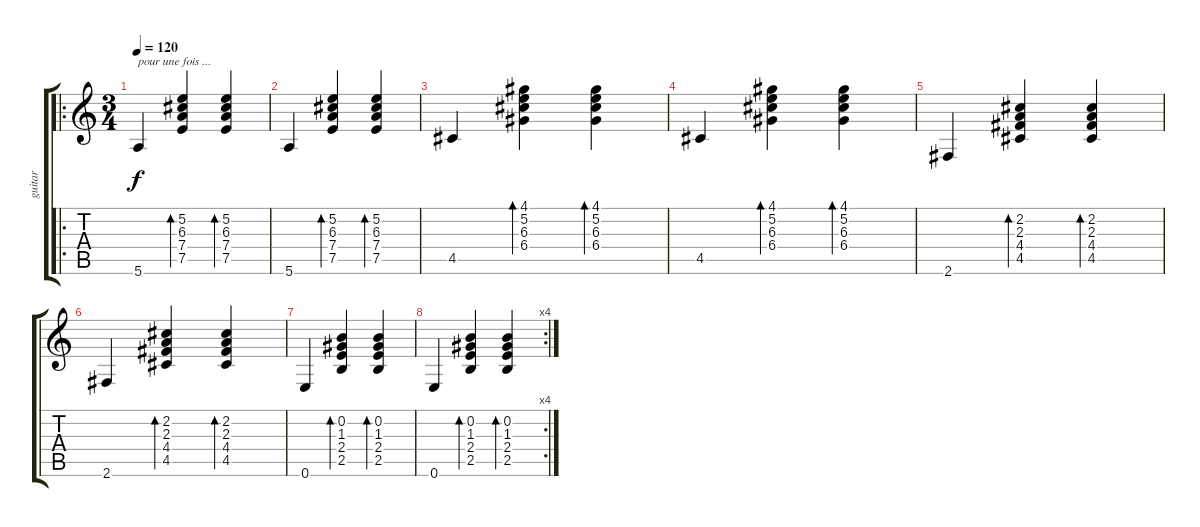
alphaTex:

\track ("guitar" "guitar") {instrument acousticguitarnylon}
\staff {score tabs}
\tuning (E4 B3 G3 D3 A2 E2) {hide}
\ro
\ts (3 4)
\tempo 120
\clef g2
\ks c
5.6.4{txt "pour une fois ..." dy f} (5.2 6.3 7.4 7.5).4{bd 120} (5.2 6.3 7.4 7.5).4{bd 120} |
5.6.4 (5.2 6.3 7.4 7.5).4{bd 120} (5.2 6.3 7.4 7.5).4{bd 120} |
4.5.4 (4.1 5.2 6.3 6.4).4{bd 120} (4.1 5.2 6.3 6.4).4{bd 120} |
4.5.4 (4.1 5.2 6.3 6.4).4{bd 120} (4.1 5.2 6.3 6.4).4{bd 120} |
2.6.4 (2.2 2.3 4.4 4.5).4{bd 120} (2.2 2.3 4.4 4.5).4{bd 120} |
2.6.4 (2.2 2.3 4.4 4.5).4{bd 120} (2.2 2.3 4.4 4.5).4{bd 120} |
0.6.4 (0.2 1.3 2.4 2.5).4{bd 120} (0.2 1.3 2.4 2.5).4{bd 120} |
\rc 4
0.6.4 (0.2 1.3 2.4 2.5).4{bd 120} (0.2 1.3 2.4 2.5).4{bd 120}
